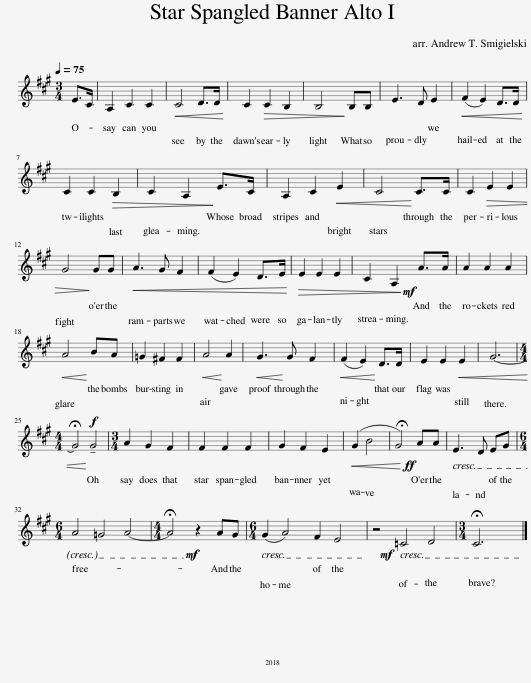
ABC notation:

X:1
L:1/8
Q:1/4=75
M:3/4
I:linebreak $
K:A
V:1 treble
V:1
 E>C | A,2 C2 C2 |!<(! C4 D>D!<)! | C2!>(! C2 B,2 | B,4!>)! B,B, | %5
 E3 D E2 |!<(! (F2 E2) D>D!<)! |$ C2 C2!>(! B,2 | C2 A,2!>)! E>C | A,2 C2!<(! E2 | %10
 C4!<)! C>C | C2!>(! E2 E2 |$ G4!>)! GG |!<(! A3 G F2 | (F2 E2) D>E!<)! | %15
!>(! E2 E2 E2 | C2 A,2!>)!!mf! A>A | A2 A2 A2 |$!<(! A4!<)! BA | =G2 ^F2 F2 | %20
!<(! A4!<)! A2 |!<(! G3!<)! G F2 |!<(! (F2 E2)!<)! D>D | E2 E2!<(! E2 | G6- |$ %25
[M:4/4] !fermata!G4!<)!!f! !tenuto!G4 |[M:3/4] A2 G2 F2 | F2 F2 F2 | G2 F2 E2 |!<(! (G2 B4 | %30
 !fermata!G4)!<)!!ff! AA | E3 D EG |$[M:6/4] A4 =G4 A4- |[M:4/4] !fermata!A4 z2!mf! AG |[M:6/4] (G2 A4) F2 E4 | %35
 z4!mf! =C4 D4 |[M:3/4] !fermata!C6 |] %37
